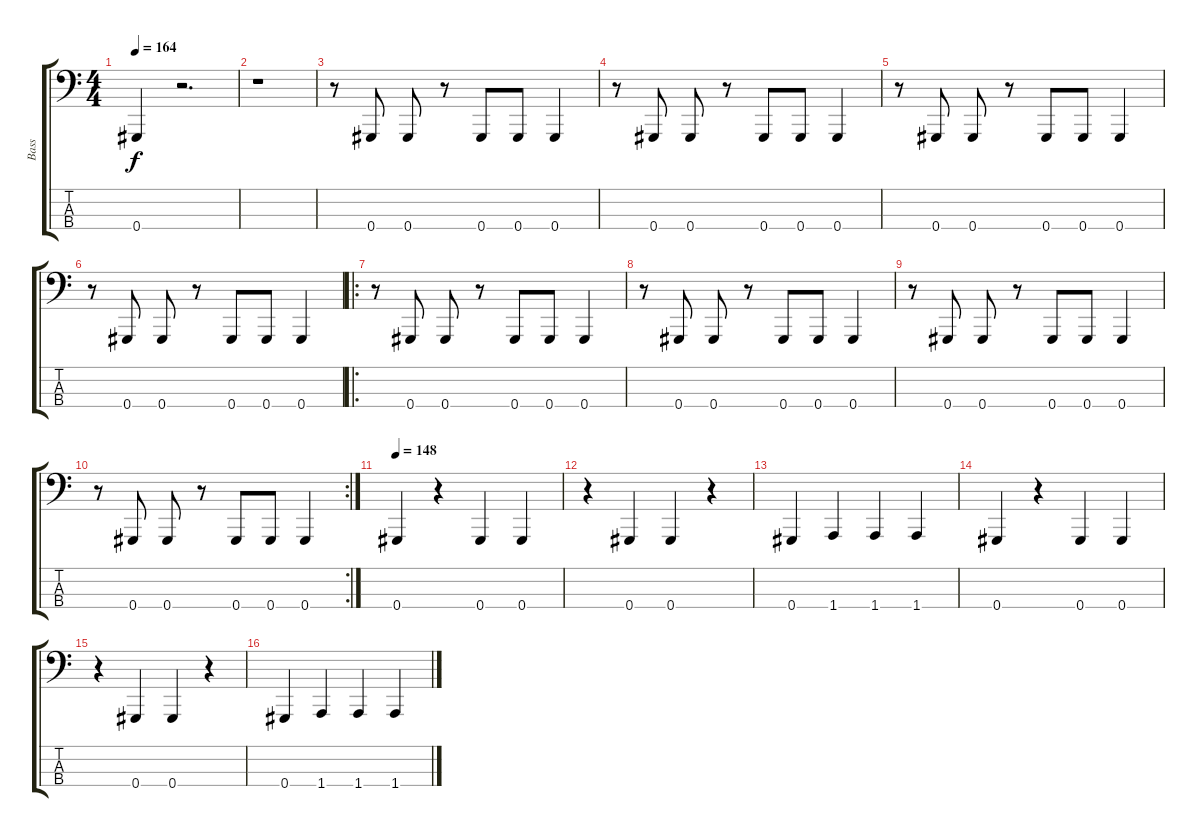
\track ("Bass" "Bass") {instrument electricbassfinger}
\staff {score tabs}
\tuning (Db2 Ab1 Eb1 Ab0) {hide}
\ts (4 4)
\tempo 164
\clef f4
\ks c
0.4.4{dy f} r.2{d} |
r.1 |
r.8 0.4.8 0.4.8 r.8 0.4.8 0.4.8 0.4.4 |
r.8 0.4.8 0.4.8 r.8 0.4.8 0.4.8 0.4.4 |
r.8 0.4.8 0.4.8 r.8 0.4.8 0.4.8 0.4.4 |
r.8 0.4.8 0.4.8 r.8 0.4.8 0.4.8 0.4.4 |
\ro
r.8 0.4.8 0.4.8 r.8 0.4.8 0.4.8 0.4.4 |
r.8 0.4.8 0.4.8 r.8 0.4.8 0.4.8 0.4.4 |
r.8 0.4.8 0.4.8 r.8 0.4.8 0.4.8 0.4.4 |
\rc 2
r.8 0.4.8 0.4.8 r.8 0.4.8 0.4.8 0.4.4 |
\tempo 148
0.4.4 r.4 0.4.4 0.4.4 |
r.4 0.4.4 0.4.4 r.4 |
0.4.4 1.4.4 1.4.4 1.4.4 |
0.4.4 r.4 0.4.4 0.4.4 |
r.4 0.4.4 0.4.4 r.4 |
0.4.4 1.4.4 1.4.4 1.4.4
